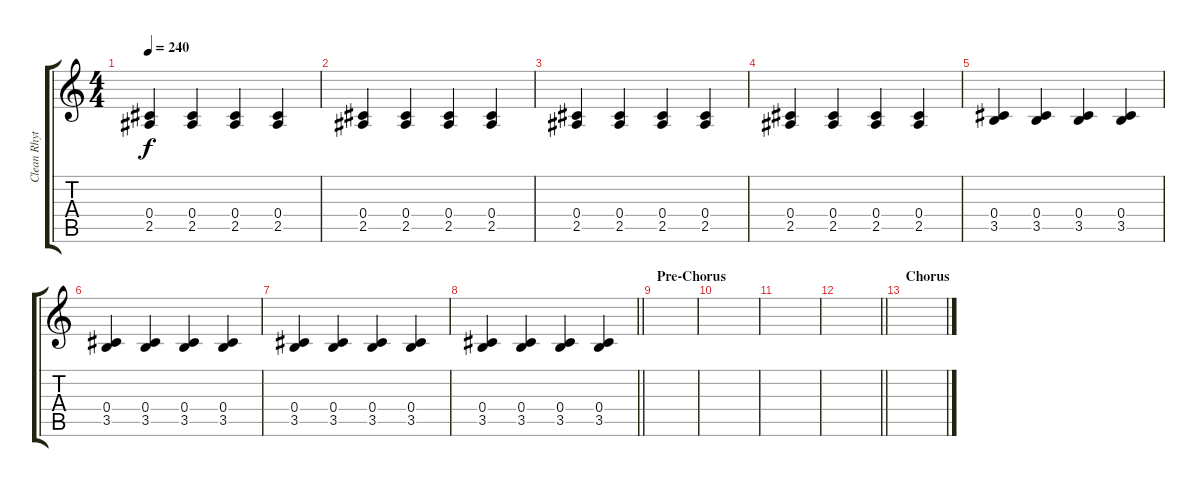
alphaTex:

\track ("Clean Rhytm Guitar [L]" "Clean Rhyt") {instrument electricguitarclean}
\staff {score tabs}
\tuning (Eb4 Bb3 Gb3 Db3 Ab2 Db2) {hide}
\ts (4 4)
\tempo 240
\clef g2
\ks c
(0.4 2.5).4{dy f} (0.4 2.5).4 (0.4 2.5).4 (0.4 2.5).4 |
(0.4 2.5).4 (0.4 2.5).4 (0.4 2.5).4 (0.4 2.5).4 |
(0.4 2.5).4 (0.4 2.5).4 (0.4 2.5).4 (0.4 2.5).4 |
(0.4 2.5).4 (0.4 2.5).4 (0.4 2.5).4 (0.4 2.5).4 |
(0.4 3.5).4 (0.4 3.5).4 (0.4 3.5).4 (0.4 3.5).4 |
(0.4 3.5).4 (0.4 3.5).4 (0.4 3.5).4 (0.4 3.5).4 |
(0.4 3.5).4 (0.4 3.5).4 (0.4 3.5).4 (0.4 3.5).4 |
\barLineRight lightlight
(0.4 3.5).4 (0.4 3.5).4 (0.4 3.5).4 (0.4 3.5).4 |
\section ("" "Pre-Chorus")
|
|
|
\barLineRight lightlight
|
\section ("" "Chorus")
